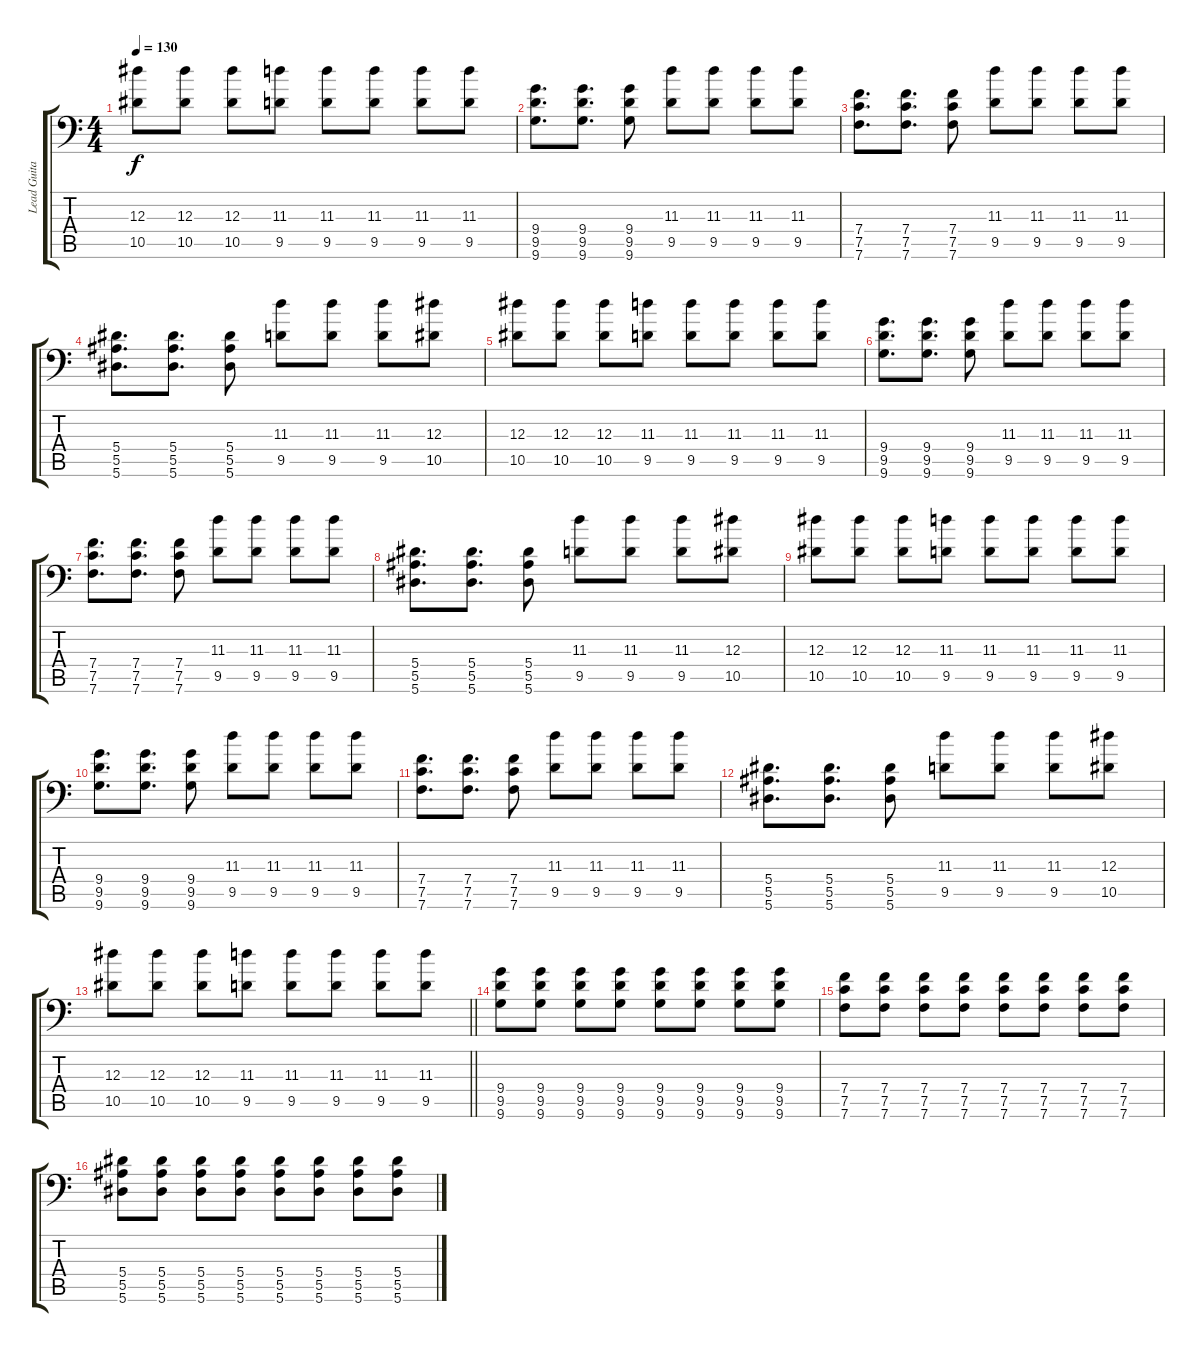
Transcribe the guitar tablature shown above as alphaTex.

\track ("Lead Guitar" "Lead Guita") {instrument distortionguitar}
\staff {score tabs}
\tuning (C4 G3 Eb3 Bb2 F2 Bb1) {hide}
\ts (4 4)
\tempo 130
\clef f4
\ks c
(12.3 10.5).8{dy f} (12.3 10.5).8 (12.3 10.5).8 (11.3 9.5).8 (11.3 9.5).8 (11.3 9.5).8 (11.3 9.5).8 (11.3 9.5).8 |
(9.4 9.5 9.6).8{d} (9.4 9.5 9.6).8{d} (9.4 9.5 9.6).8 (11.3 9.5).8 (11.3 9.5).8 (11.3 9.5).8 (11.3 9.5).8 |
(7.4 7.5 7.6).8{d} (7.4 7.5 7.6).8{d} (7.4 7.5 7.6).8 (11.3 9.5).8 (11.3 9.5).8 (11.3 9.5).8 (11.3 9.5).8 |
(5.4 5.5 5.6).8{d} (5.4 5.5 5.6).8{d} (5.4 5.5 5.6).8 (11.3 9.5).8 (11.3 9.5).8 (11.3 9.5).8 (12.3 10.5).8 |
(12.3 10.5).8 (12.3 10.5).8 (12.3 10.5).8 (11.3 9.5).8 (11.3 9.5).8 (11.3 9.5).8 (11.3 9.5).8 (11.3 9.5).8 |
\section ("" "")
(9.4 9.5 9.6).8{d} (9.4 9.5 9.6).8{d} (9.4 9.5 9.6).8 (11.3 9.5).8 (11.3 9.5).8 (11.3 9.5).8 (11.3 9.5).8 |
(7.4 7.5 7.6).8{d} (7.4 7.5 7.6).8{d} (7.4 7.5 7.6).8 (11.3 9.5).8 (11.3 9.5).8 (11.3 9.5).8 (11.3 9.5).8 |
(5.4 5.5 5.6).8{d} (5.4 5.5 5.6).8{d} (5.4 5.5 5.6).8 (11.3 9.5).8 (11.3 9.5).8 (11.3 9.5).8 (12.3 10.5).8 |
(12.3 10.5).8 (12.3 10.5).8 (12.3 10.5).8 (11.3 9.5).8 (11.3 9.5).8 (11.3 9.5).8 (11.3 9.5).8 (11.3 9.5).8 |
(9.4 9.5 9.6).8{d} (9.4 9.5 9.6).8{d} (9.4 9.5 9.6).8 (11.3 9.5).8 (11.3 9.5).8 (11.3 9.5).8 (11.3 9.5).8 |
(7.4 7.5 7.6).8{d} (7.4 7.5 7.6).8{d} (7.4 7.5 7.6).8 (11.3 9.5).8 (11.3 9.5).8 (11.3 9.5).8 (11.3 9.5).8 |
(5.4 5.5 5.6).8{d} (5.4 5.5 5.6).8{d} (5.4 5.5 5.6).8 (11.3 9.5).8 (11.3 9.5).8 (11.3 9.5).8 (12.3 10.5).8 |
\barLineRight lightlight
(12.3 10.5).8 (12.3 10.5).8 (12.3 10.5).8 (11.3 9.5).8 (11.3 9.5).8 (11.3 9.5).8 (11.3 9.5).8 (11.3 9.5).8 |
\section ("" "")
(9.4 9.5 9.6).8 (9.4 9.5 9.6).8 (9.4 9.5 9.6).8 (9.4 9.5 9.6).8 (9.4 9.5 9.6).8 (9.4 9.5 9.6).8 (9.4 9.5 9.6).8 (9.4 9.5 9.6).8 |
(7.4 7.5 7.6).8 (7.4 7.5 7.6).8 (7.4 7.5 7.6).8 (7.4 7.5 7.6).8 (7.4 7.5 7.6).8 (7.4 7.5 7.6).8 (7.4 7.5 7.6).8 (7.4 7.5 7.6).8 |
(5.4 5.5 5.6).8 (5.4 5.5 5.6).8 (5.4 5.5 5.6).8 (5.4 5.5 5.6).8 (5.4 5.5 5.6).8 (5.4 5.5 5.6).8 (5.4 5.5 5.6).8 (5.4 5.5 5.6).8
